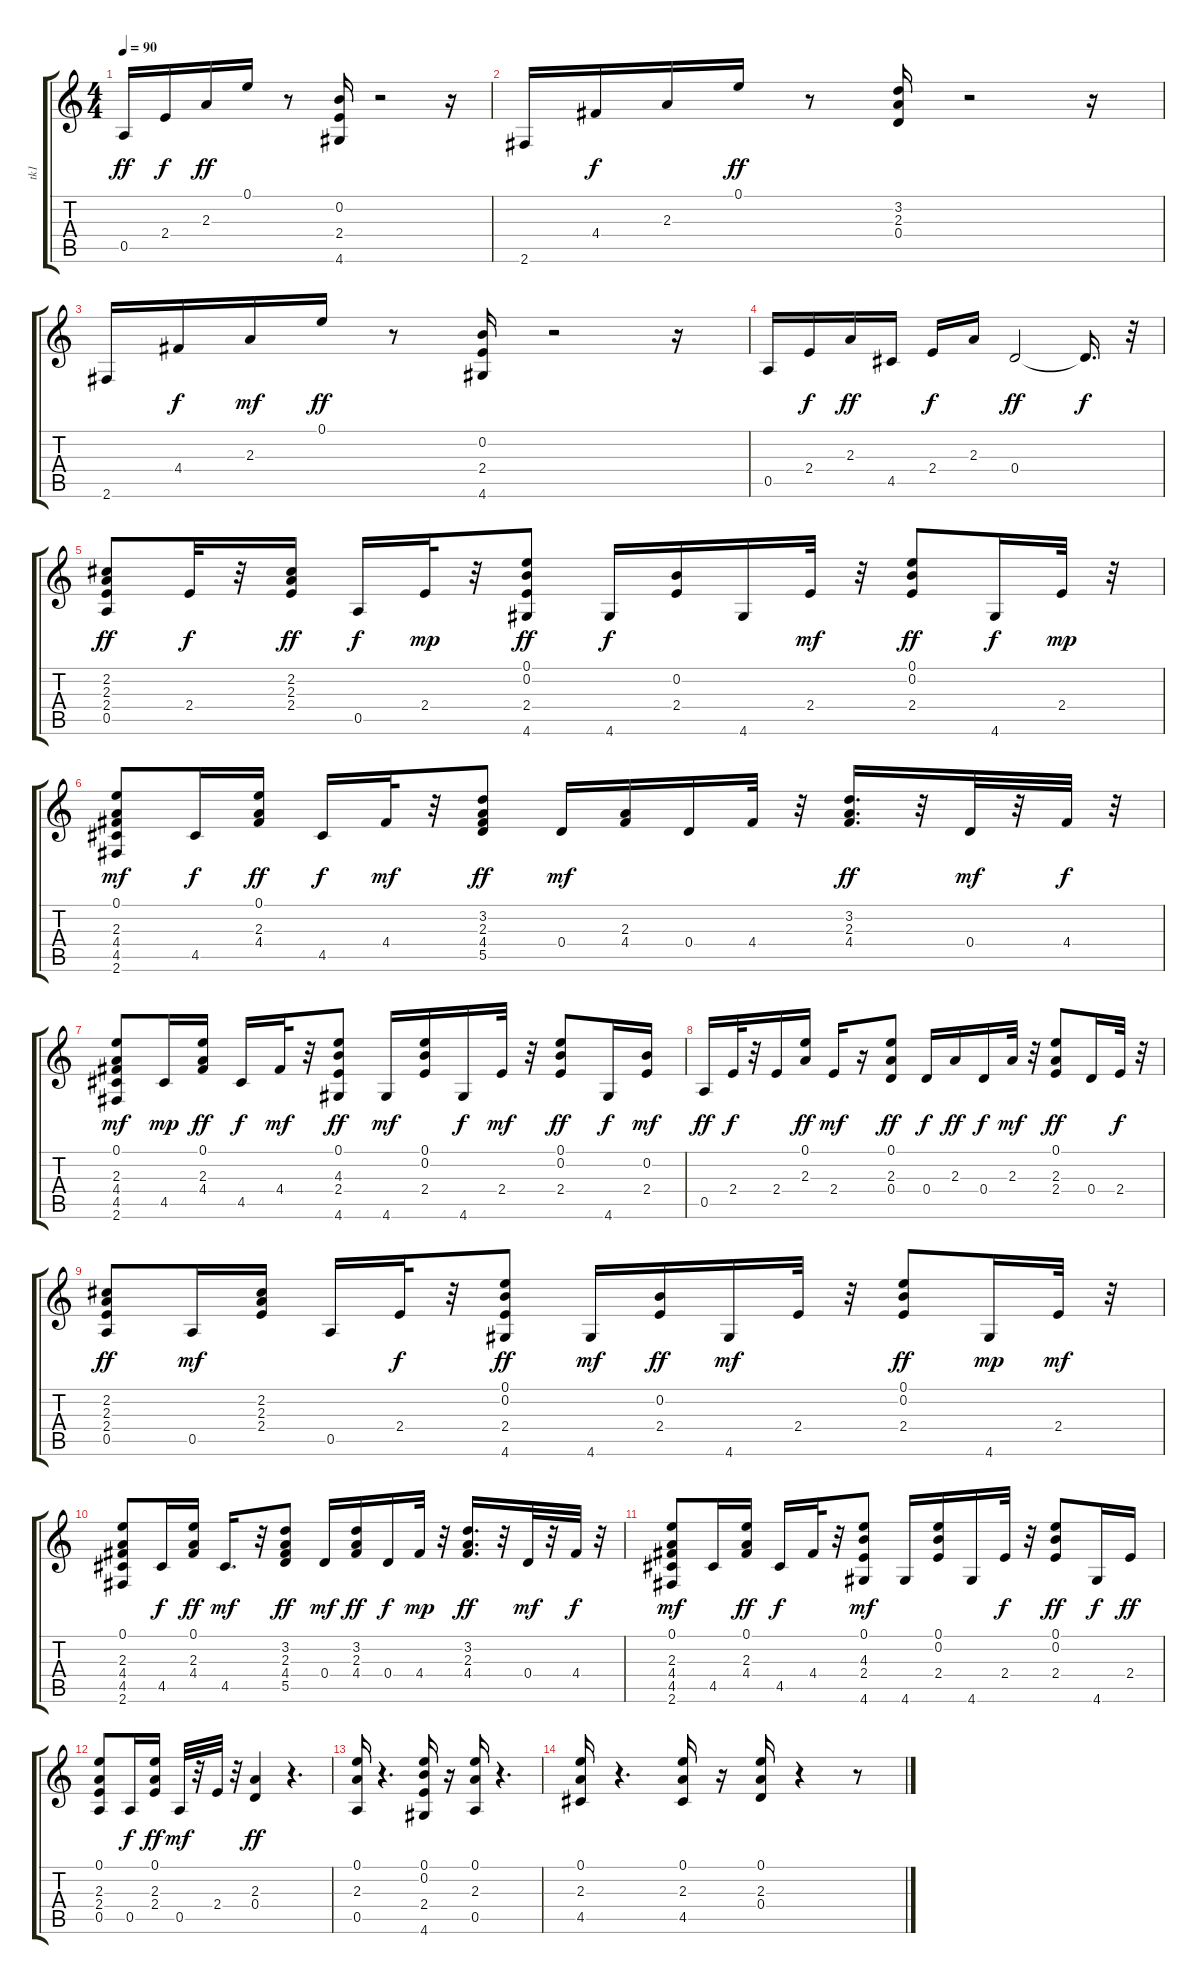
\track ("tk1" "tk1") {instrument acousticguitarsteel}
\staff {score tabs}
\tuning (E4 B3 G3 D3 A2 E2) {hide}
\ts (4 4)
\tempo 90
\clef g2
\ks c
0.5.16{dy ff} 2.4.16{dy f} 2.3.16{dy ff} 0.1.16 r.8 (0.2 2.4 4.6).16 r.2 r.16 |
2.6.16 4.4.16{dy f} 2.3.16 0.1.16{dy ff} r.8 (3.2 2.3 0.4).16 r.2 r.16 |
2.6.16 4.4.16{dy f} 2.3.16{dy mf} 0.1.16{dy ff} r.8 (0.2 2.4 4.6).16 r.2 r.16 |
0.5.16 2.4.16{dy f} 2.3.16{dy ff} 4.5.16 2.4.16{dy f} 2.3.16 0.4.2{dy ff} 0.4{t}.16{d dy f} r.32 |
(2.2 2.3 2.4 0.5).8{dy ff} 2.4.32{dy f} r.32 (2.2 2.3 2.4).16{dy ff} 0.5.16{dy f} 2.4.32{dy mp} r.32 (0.1 0.2 2.4 4.6).8{dy ff} 4.6.16{dy f} (0.2 2.4).16 4.6.16 2.4.32{dy mf} r.32 (0.1 0.2 2.4).8{dy ff} 4.6.16{dy f} 2.4.32{dy mp} r.32 |
(0.1 2.3 4.4 4.5 2.6).8{dy mf} 4.5.16{dy f} (0.1 2.3 4.4).16{dy ff} 4.5.16{dy f} 4.4.32{dy mf} r.32 (3.2 2.3 4.4 5.5).8{dy ff} 0.4.16{dy mf} (2.3 4.4).16 0.4.16 4.4.32 r.32 (3.2 2.3 4.4).16{d dy ff} r.32 0.4.32{dy mf} r.32 4.4.32{dy f} r.32 |
(0.1 2.3 4.4 4.5 2.6).8{dy mf} 4.5.16{dy mp} (0.1 2.3 4.4).16{dy ff} 4.5.16{dy f} 4.4.32{dy mf} r.32 (0.1 4.3 2.4 4.6).8{dy ff} 4.6.16{dy mf} (0.1 0.2 2.4).16 4.6.16{dy f} 2.4.32{dy mf} r.32 (0.1 0.2 2.4).8{dy ff} 4.6.16{dy f} (0.2 2.4).16{dy mf} |
0.5.16{dy ff} 2.4.32{dy f} r.32 2.4.16 (0.1 2.3).16{dy ff} 2.4.16{dy mf} r.16 (0.1 2.3 0.4).8{dy ff} 0.4.16{dy f} 2.3.16{dy ff} 0.4.16{dy f} 2.3.32{dy mf} r.32 (0.1 2.3 2.4).8{dy ff} 0.4.16 2.4.32{dy f} r.32 |
(2.2 2.3 2.4 0.5).8{dy ff} 0.5.16{dy mf} (2.2 2.3 2.4).16 0.5.16 2.4.32{dy f} r.32 (0.1 0.2 2.4 4.6).8{dy ff} 4.6.16{dy mf} (0.2 2.4).16{dy ff} 4.6.16{dy mf} 2.4.32 r.32 (0.1 0.2 2.4).8{dy ff} 4.6.16{dy mp} 2.4.32{dy mf} r.32 |
(0.1 2.3 4.4 4.5 2.6).8 4.5.16{dy f} (0.1 2.3 4.4).16{dy ff} 4.5.16{d dy mf} r.32 (3.2 2.3 4.4 5.5).8{dy ff} 0.4.16{dy mf} (3.2 2.3 4.4).16{dy ff} 0.4.16{dy f} 4.4.32{dy mp} r.32 (3.2 2.3 4.4).16{d dy ff} r.32 0.4.32{dy mf} r.32 4.4.32{dy f} r.32 |
(0.1 2.3 4.4 4.5 2.6).8{dy mf} 4.5.16 (0.1 2.3 4.4).16{dy ff} 4.5.16{dy f} 4.4.32 r.32 (0.1 4.3 2.4 4.6).8{dy mf} 4.6.16 (0.1 0.2 2.4).16 4.6.16 2.4.32{dy f} r.32 (0.1 0.2 2.4).8{dy ff} 4.6.16{dy f} 2.4.16{dy ff} |
(0.1 2.3 2.4 0.5).8 0.5.16{dy f} (0.1 2.3 2.4).16{dy ff} 0.5.32{dy mf} r.32 2.4.32 r.32 (2.3 0.4).4{dy ff} r.4{d} |
(0.1 2.3 0.5).16 r.4{d} (0.1 0.2 2.4 4.6).16 r.16 (0.1 2.3 0.5).16 r.4{d} |
(0.1 2.3 4.5).16 r.4{d} (0.1 2.3 4.5).16 r.16 (0.1 2.3 0.4).16 r.4 r.8
